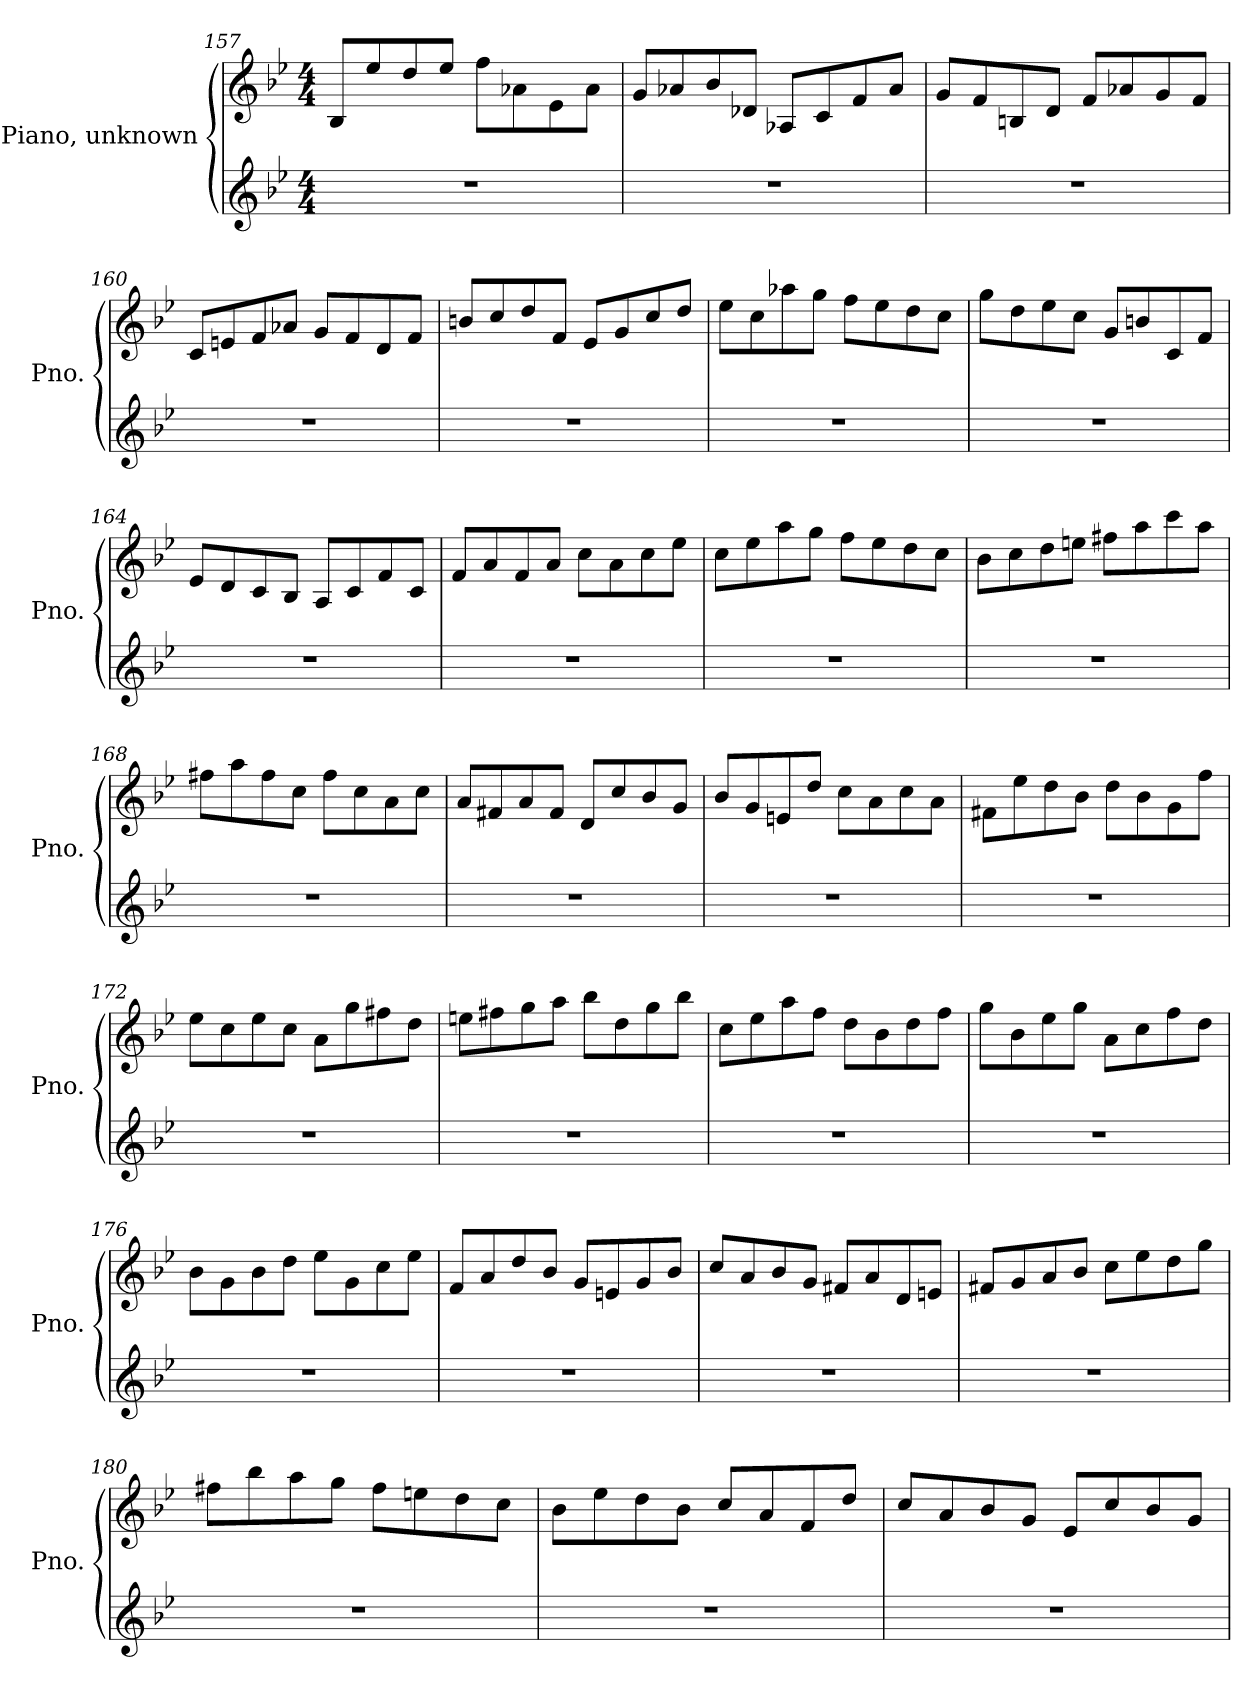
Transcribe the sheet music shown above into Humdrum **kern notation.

**kern	**kern
*part1	*part1
*staff2	*staff1
*I"Piano, unknown	*
*I'Pno.	*
!!LO:LB:g=z
*clefG2	*clefG2
*k[b-e-]	*k[b-e-]
*M4/4	*M4/4
=157	=157
1r	8B-/L
.	8ee-/
.	8dd/
.	8ee-/J
.	8ff\L
.	8a-X\
.	8e-\
.	8a-\J
=158	=158
1r	8g/L
.	8a-X/
.	8b-/
.	8d-X/J
.	8A-X/L
.	8c/
.	8f/
.	8a-/J
=159	=159
1r	8g/L
.	8f/
.	8Bn/
.	8d/J
.	8f/L
.	8a-X/
.	8g/
.	8f/J
=160	=160
1r	8c/L
.	8en/
.	8f/
.	8a-X/J
.	8g/L
.	8f/
.	8d/
.	8f/J
!!LO:PB:g=z
=161	=161
1r	8bn/L
.	8cc/
.	8dd/
.	8f/J
.	8e-/L
.	8g/
.	8cc/
.	8dd/J
=162	=162
1r	8ee-\L
.	8cc\
.	8aa-X\
.	8gg\J
.	8ff\L
.	8ee-\
.	8dd\
.	8cc\J
=163	=163
1r	8gg\L
.	8dd\
.	8ee-\
.	8cc\J
.	8g/L
.	8bn/
.	8c/
.	8f/J
=164	=164
1r	8e-/L
.	8d/
.	8c/
.	8B-/J
.	8A/L
.	8c/
.	8f/
.	8c/J
!!LO:LB:g=z
=165	=165
1r	8f/L
.	8a/
.	8f/
.	8a/J
.	8cc\L
.	8a\
.	8cc\
.	8ee-\J
=166	=166
1r	8cc\L
.	8ee-\
.	8aa\
.	8gg\J
.	8ff\L
.	8ee-\
.	8dd\
.	8cc\J
=167	=167
1r	8b-\L
.	8cc\
.	8dd\
.	8een\J
.	8ff#X\L
.	8aa\
.	8ccc\
.	8aa\J
=168	=168
1r	8ff#X\L
.	8aa\
.	8ff#\
.	8cc\J
.	8ff#\L
.	8cc\
.	8a\
.	8cc\J
!!LO:LB:g=z
=169	=169
1r	8a/L
.	8f#X/
.	8a/
.	8f#/J
.	8d/L
.	8cc/
.	8b-/
.	8g/J
=170	=170
1r	8b-/L
.	8g/
.	8en/
.	8dd/J
.	8cc\L
.	8a\
.	8cc\
.	8a\J
=171	=171
1r	8f#X\L
.	8ee-\
.	8dd\
.	8b-\J
.	8dd\L
.	8b-\
.	8g\
.	8ff\J
=172	=172
1r	8ee-\L
.	8cc\
.	8ee-\
.	8cc\J
.	8a\L
.	8gg\
.	8ff#X\
.	8dd\J
!!LO:LB:g=z
=173	=173
1r	8een\L
.	8ff#X\
.	8gg\
.	8aa\J
.	8bb-\L
.	8dd\
.	8gg\
.	8bb-\J
=174	=174
1r	8cc\L
.	8ee-\
.	8aa\
.	8ff\J
.	8dd\L
.	8b-\
.	8dd\
.	8ff\J
=175	=175
1r	8gg\L
.	8b-\
.	8ee-\
.	8gg\J
.	8a\L
.	8cc\
.	8ff\
.	8dd\J
=176	=176
1r	8b-\L
.	8g\
.	8b-\
.	8dd\J
.	8ee-\L
.	8g\
.	8cc\
.	8ee-\J
=177	=177
1r	8f/L
.	8a/
.	8dd/
.	8b-/J
.	8g/L
.	8en/
.	8g/
.	8b-/J
!!LO:LB:g=z
=178	=178
1r	8cc/L
.	8a/
.	8b-/
.	8g/J
.	8f#X/L
.	8a/
.	8d/
.	8en/J
=179	=179
1r	8f#X/L
.	8g/
.	8a/
.	8b-/J
.	8cc\L
.	8ee-\
.	8dd\
.	8gg\J
=180	=180
1r	8ff#X\L
.	8bb-\
.	8aa\
.	8gg\J
.	8ff#\L
.	8een\
.	8dd\
.	8cc\J
=181	=181
1r	8b-\L
.	8ee-\
.	8dd\
.	8b-\J
.	8cc/L
.	8a/
.	8f/
.	8dd/J
=182	=182
1r	8cc/L
.	8a/
.	8b-/
.	8g/J
.	8e-/L
.	8cc/
.	8b-/
.	8g/J
=	=
*-	*-
